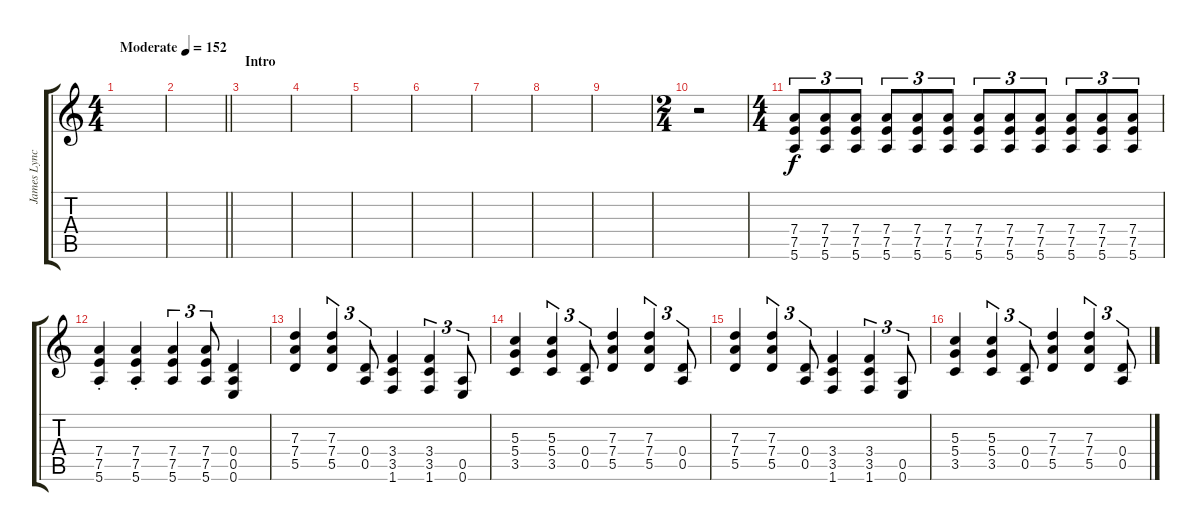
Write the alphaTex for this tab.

\track ("James Lynch (Guitar Right)" "James Lync") {instrument distortionguitar}
\staff {score tabs}
\tuning (E4 B3 G3 D3 A2 E2) {hide}
\ts (4 4)
\tempo (152 "Moderate")
\clef g2
\ks c
|
\barLineRight lightlight
|
\section ("" "Intro")
|
|
|
|
|
|
|
\ts (2 4)
r.2 |
\ts (4 4)
(7.4 7.5 5.6).8{tu (3 2)} (7.4 7.5 5.6).8{tu (3 2)} (7.4 7.5 5.6).8{tu (3 2)} (7.4 7.5 5.6).8{tu (3 2)} (7.4 7.5 5.6).8{tu (3 2)} (7.4 7.5 5.6).8{tu (3 2)} (7.4 7.5 5.6).8{tu (3 2)} (7.4 7.5 5.6).8{tu (3 2)} (7.4 7.5 5.6).8{tu (3 2)} (7.4 7.5 5.6).8{tu (3 2)} (7.4 7.5 5.6).8{tu (3 2)} (7.4 7.5 5.6).8{tu (3 2)} |
(7.4{st} 7.5{st} 5.6{st}).4 (7.4{st} 7.5{st} 5.6{st}).4 (7.4 7.5 5.6).4{tu (3 2)} (7.4 7.5 5.6).8{tu (3 2)} (0.4 0.5 0.6).4 |
(7.3 7.4 5.5).4 (7.3 7.4 5.5).4{tu (3 2)} (0.4 0.5).8{tu (3 2)} (3.4 3.5 1.6).4 (3.4 3.5 1.6).4{tu (3 2)} (0.5 0.6).8{tu (3 2)} |
(5.3 5.4 3.5).4 (5.3 5.4 3.5).4{tu (3 2)} (0.4 0.5).8{tu (3 2)} (7.3 7.4 5.5).4 (7.3 7.4 5.5).4{tu (3 2)} (0.4 0.5).8{tu (3 2)} |
(7.3 7.4 5.5).4 (7.3 7.4 5.5).4{tu (3 2)} (0.4 0.5).8{tu (3 2)} (3.4 3.5 1.6).4 (3.4 3.5 1.6).4{tu (3 2)} (0.5 0.6).8{tu (3 2)} |
(5.3 5.4 3.5).4 (5.3 5.4 3.5).4{tu (3 2)} (0.4 0.5).8{tu (3 2)} (7.3 7.4 5.5).4 (7.3 7.4 5.5).4{tu (3 2)} (0.4 0.5).8{tu (3 2)}
